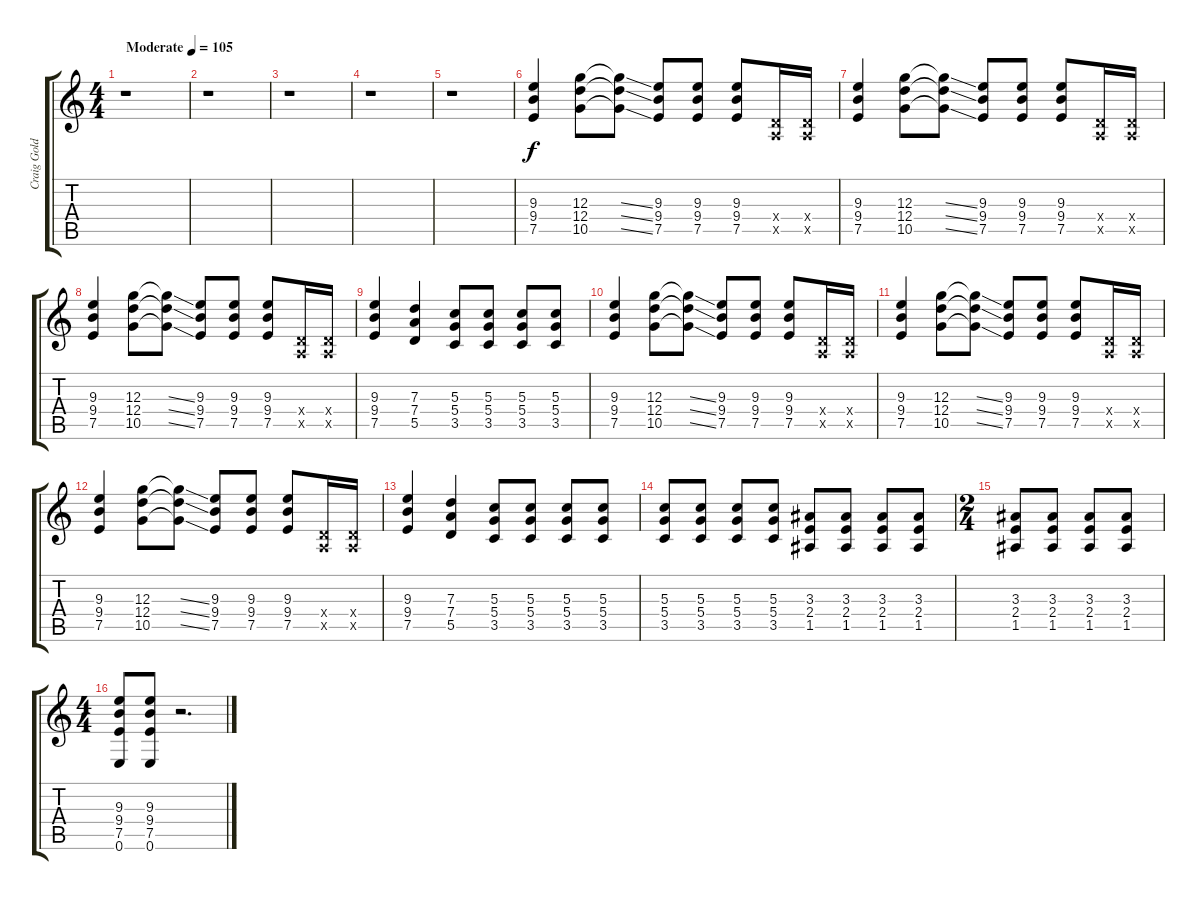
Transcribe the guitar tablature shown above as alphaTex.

\track ("Craig Goldy" "Craig Gold") {instrument distortionguitar}
\staff {score tabs}
\tuning (E4 B3 G3 D3 A2 E2) {hide}
\ts (4 4)
\tempo (105 "Moderate")
\clef g2
\ks c
r.1{dy f instrument distortionguitar} |
r.1 |
r.1 |
r.1 |
r.1 |
(9.3 9.4 7.5).4 (12.3 12.4 10.5).8 (12.3{ss t} 12.4{ss t} 10.5{ss t}).8 (9.3 9.4 7.5).8 (9.3 9.4 7.5).8 (9.3 9.4 7.5).8 (0.4{x} 0.5{x}).16 (0.4{x} 0.5{x}).16 |
(9.3 9.4 7.5).4 (12.3 12.4 10.5).8 (12.3{ss t} 12.4{ss t} 10.5{ss t}).8 (9.3 9.4 7.5).8 (9.3 9.4 7.5).8 (9.3 9.4 7.5).8 (0.4{x} 0.5{x}).16 (0.4{x} 0.5{x}).16 |
(9.3 9.4 7.5).4 (12.3 12.4 10.5).8 (12.3{ss t} 12.4{ss t} 10.5{ss t}).8 (9.3 9.4 7.5).8 (9.3 9.4 7.5).8 (9.3 9.4 7.5).8 (0.4{x} 0.5{x}).16 (0.4{x} 0.5{x}).16 |
(9.3 9.4 7.5).4 (7.3 7.4 5.5).4 (5.3 5.4 3.5).8 (5.3 5.4 3.5).8 (5.3 5.4 3.5).8 (5.3 5.4 3.5).8 |
(9.3 9.4 7.5).4 (12.3 12.4 10.5).8 (12.3{ss t} 12.4{ss t} 10.5{ss t}).8 (9.3 9.4 7.5).8 (9.3 9.4 7.5).8 (9.3 9.4 7.5).8 (0.4{x} 0.5{x}).16 (0.4{x} 0.5{x}).16 |
(9.3 9.4 7.5).4 (12.3 12.4 10.5).8 (12.3{ss t} 12.4{ss t} 10.5{ss t}).8 (9.3 9.4 7.5).8 (9.3 9.4 7.5).8 (9.3 9.4 7.5).8 (0.4{x} 0.5{x}).16 (0.4{x} 0.5{x}).16 |
(9.3 9.4 7.5).4 (12.3 12.4 10.5).8 (12.3{ss t} 12.4{ss t} 10.5{ss t}).8 (9.3 9.4 7.5).8 (9.3 9.4 7.5).8 (9.3 9.4 7.5).8 (0.4{x} 0.5{x}).16 (0.4{x} 0.5{x}).16 |
(9.3 9.4 7.5).4 (7.3 7.4 5.5).4 (5.3 5.4 3.5).8 (5.3 5.4 3.5).8 (5.3 5.4 3.5).8 (5.3 5.4 3.5).8 |
(5.3 5.4 3.5).8 (5.3 5.4 3.5).8 (5.3 5.4 3.5).8 (5.3 5.4 3.5).8 (3.3 2.4 1.5).8 (3.3 2.4 1.5).8 (3.3 2.4 1.5).8 (3.3 2.4 1.5).8 |
\ts (2 4)
(3.3 2.4 1.5).8 (3.3 2.4 1.5).8 (3.3 2.4 1.5).8 (3.3 2.4 1.5).8 |
\ts (4 4)
(9.3 9.4 7.5 0.6).8 (9.3 9.4 7.5 0.6).8 r.2{d}
